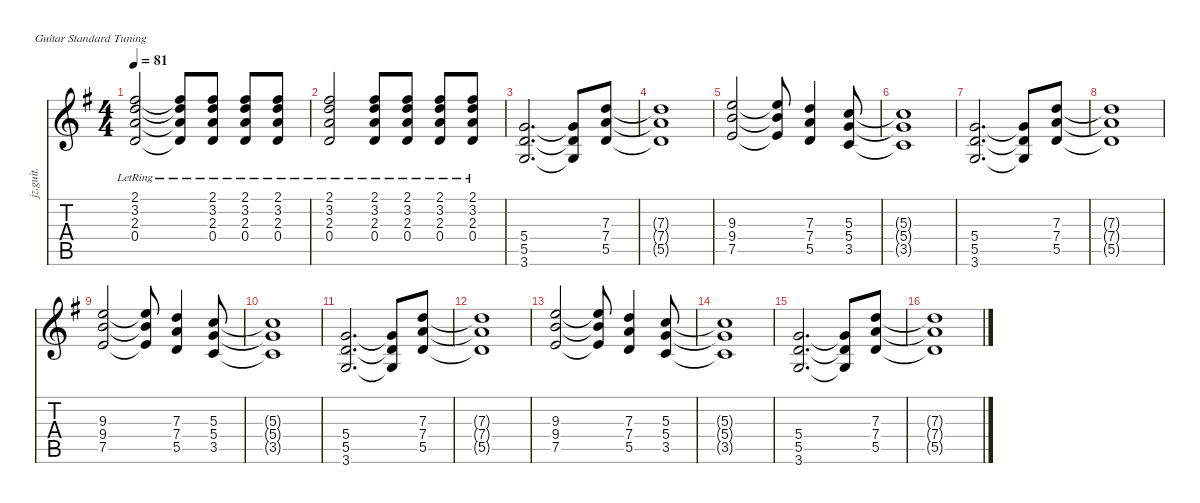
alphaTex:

\defaultSystemsLayout 4
\hideDynamics
\bracketExtendMode nobrackets
\track ("Guitar electric" "jz.guit.") {instrument electricguitarjazz}
\staff {score tabs}
\tuning (E4 B3 G3 D3 A2 E2)
\ts (4 4)
\tempo 81
\clef g2
\ks eminor
(2.1{lr t acc #} 3.2{lr t acc forcenatural} 2.3{lr t acc forcenatural} 0.4{lr t acc forcenatural}).2{dy mf} (2.1{lr t acc #} 3.2{lr t acc forcenatural} 2.3{lr t acc forcenatural} 0.4{lr t acc forcenatural}).8 (2.1{lr acc #} 3.2{lr acc forcenatural} 2.3{lr acc forcenatural} 0.4{lr acc forcenatural}).8 (2.1{lr acc #} 3.2{lr acc forcenatural} 2.3{lr acc forcenatural} 0.4{lr acc forcenatural}).8 (2.1{lr acc #} 3.2{lr acc forcenatural} 2.3{lr acc forcenatural} 0.4{lr acc forcenatural}).8 |
(2.1{lr acc #} 3.2{lr acc forcenatural} 2.3{lr acc forcenatural} 0.4{lr acc forcenatural}).2 (2.1{lr acc #} 3.2{lr acc forcenatural} 2.3{lr acc forcenatural} 0.4{lr acc forcenatural}).8 (2.1{lr acc #} 3.2{lr acc forcenatural} 2.3{lr acc forcenatural} 0.4{lr acc forcenatural}).8 (2.1{lr acc #} 3.2{lr acc forcenatural} 2.3{lr acc forcenatural} 0.4{lr acc forcenatural}).8 (2.1{lr acc #} 3.2{lr acc forcenatural} 2.3{lr acc forcenatural} 0.4{lr acc forcenatural}).8 |
(5.4{acc forcenatural} 5.5{acc forcenatural} 3.6{acc forcenatural}).2{d} (5.4{t acc forcenatural} 5.5{t acc forcenatural} 3.6{t acc forcenatural}).8{dy f} (7.3{acc forcenatural} 7.4{acc forcenatural} 5.5{acc forcenatural}).8{dy mf} |
(7.3{t acc forcenatural} 7.4{t acc forcenatural} 5.5{t acc forcenatural}).1{dy f} |
(9.3{acc forcenatural} 9.4{acc forcenatural} 7.5{acc forcenatural}).2{dy mf} (9.3{t acc forcenatural} 9.4{t acc forcenatural} 7.5{t acc forcenatural}).8{dy f} (7.3{acc forcenatural} 7.4{acc forcenatural} 5.5{acc forcenatural}).4{dy mf} (5.3{acc forcenatural} 5.4{acc forcenatural} 3.5{acc forcenatural}).8 |
(5.3{t acc forcenatural} 5.4{t acc forcenatural} 3.5{t acc forcenatural}).1{dy f} |
(5.4{acc forcenatural} 5.5{acc forcenatural} 3.6{acc forcenatural}).2{d dy mf} (5.4{t acc forcenatural} 5.5{t acc forcenatural} 3.6{t acc forcenatural}).8{dy f} (7.3{acc forcenatural} 7.4{acc forcenatural} 5.5{acc forcenatural}).8{dy mf} |
(7.3{t acc forcenatural} 7.4{t acc forcenatural} 5.5{t acc forcenatural}).1{dy f} |
(9.3{acc forcenatural} 9.4{acc forcenatural} 7.5{acc forcenatural}).2{dy mf} (9.3{t acc forcenatural} 9.4{t acc forcenatural} 7.5{t acc forcenatural}).8{dy f} (7.3{acc forcenatural} 7.4{acc forcenatural} 5.5{acc forcenatural}).4{dy mf} (5.3{acc forcenatural} 5.4{acc forcenatural} 3.5{acc forcenatural}).8 |
(5.3{t acc forcenatural} 5.4{t acc forcenatural} 3.5{t acc forcenatural}).1{dy f} |
(5.4{acc forcenatural} 5.5{acc forcenatural} 3.6{acc forcenatural}).2{d dy mf} (5.4{t acc forcenatural} 5.5{t acc forcenatural} 3.6{t acc forcenatural}).8{dy f} (7.3{acc forcenatural} 7.4{acc forcenatural} 5.5{acc forcenatural}).8{dy mf} |
(7.3{t acc forcenatural} 7.4{t acc forcenatural} 5.5{t acc forcenatural}).1{dy f} |
(9.3{acc forcenatural} 9.4{acc forcenatural} 7.5{acc forcenatural}).2{dy mf} (9.3{t acc forcenatural} 9.4{t acc forcenatural} 7.5{t acc forcenatural}).8{dy f} (7.3{acc forcenatural} 7.4{acc forcenatural} 5.5{acc forcenatural}).4{dy mf} (5.3{acc forcenatural} 5.4{acc forcenatural} 3.5{acc forcenatural}).8 |
(5.3{t acc forcenatural} 5.4{t acc forcenatural} 3.5{t acc forcenatural}).1{dy f} |
(5.4{acc forcenatural} 5.5{acc forcenatural} 3.6{acc forcenatural}).2{d dy mf} (5.4{t acc forcenatural} 5.5{t acc forcenatural} 3.6{t acc forcenatural}).8{dy f} (7.3{acc forcenatural} 7.4{acc forcenatural} 5.5{acc forcenatural}).8{dy mf} |
(7.3{t acc forcenatural} 7.4{t acc forcenatural} 5.5{t acc forcenatural}).1{dy f}
